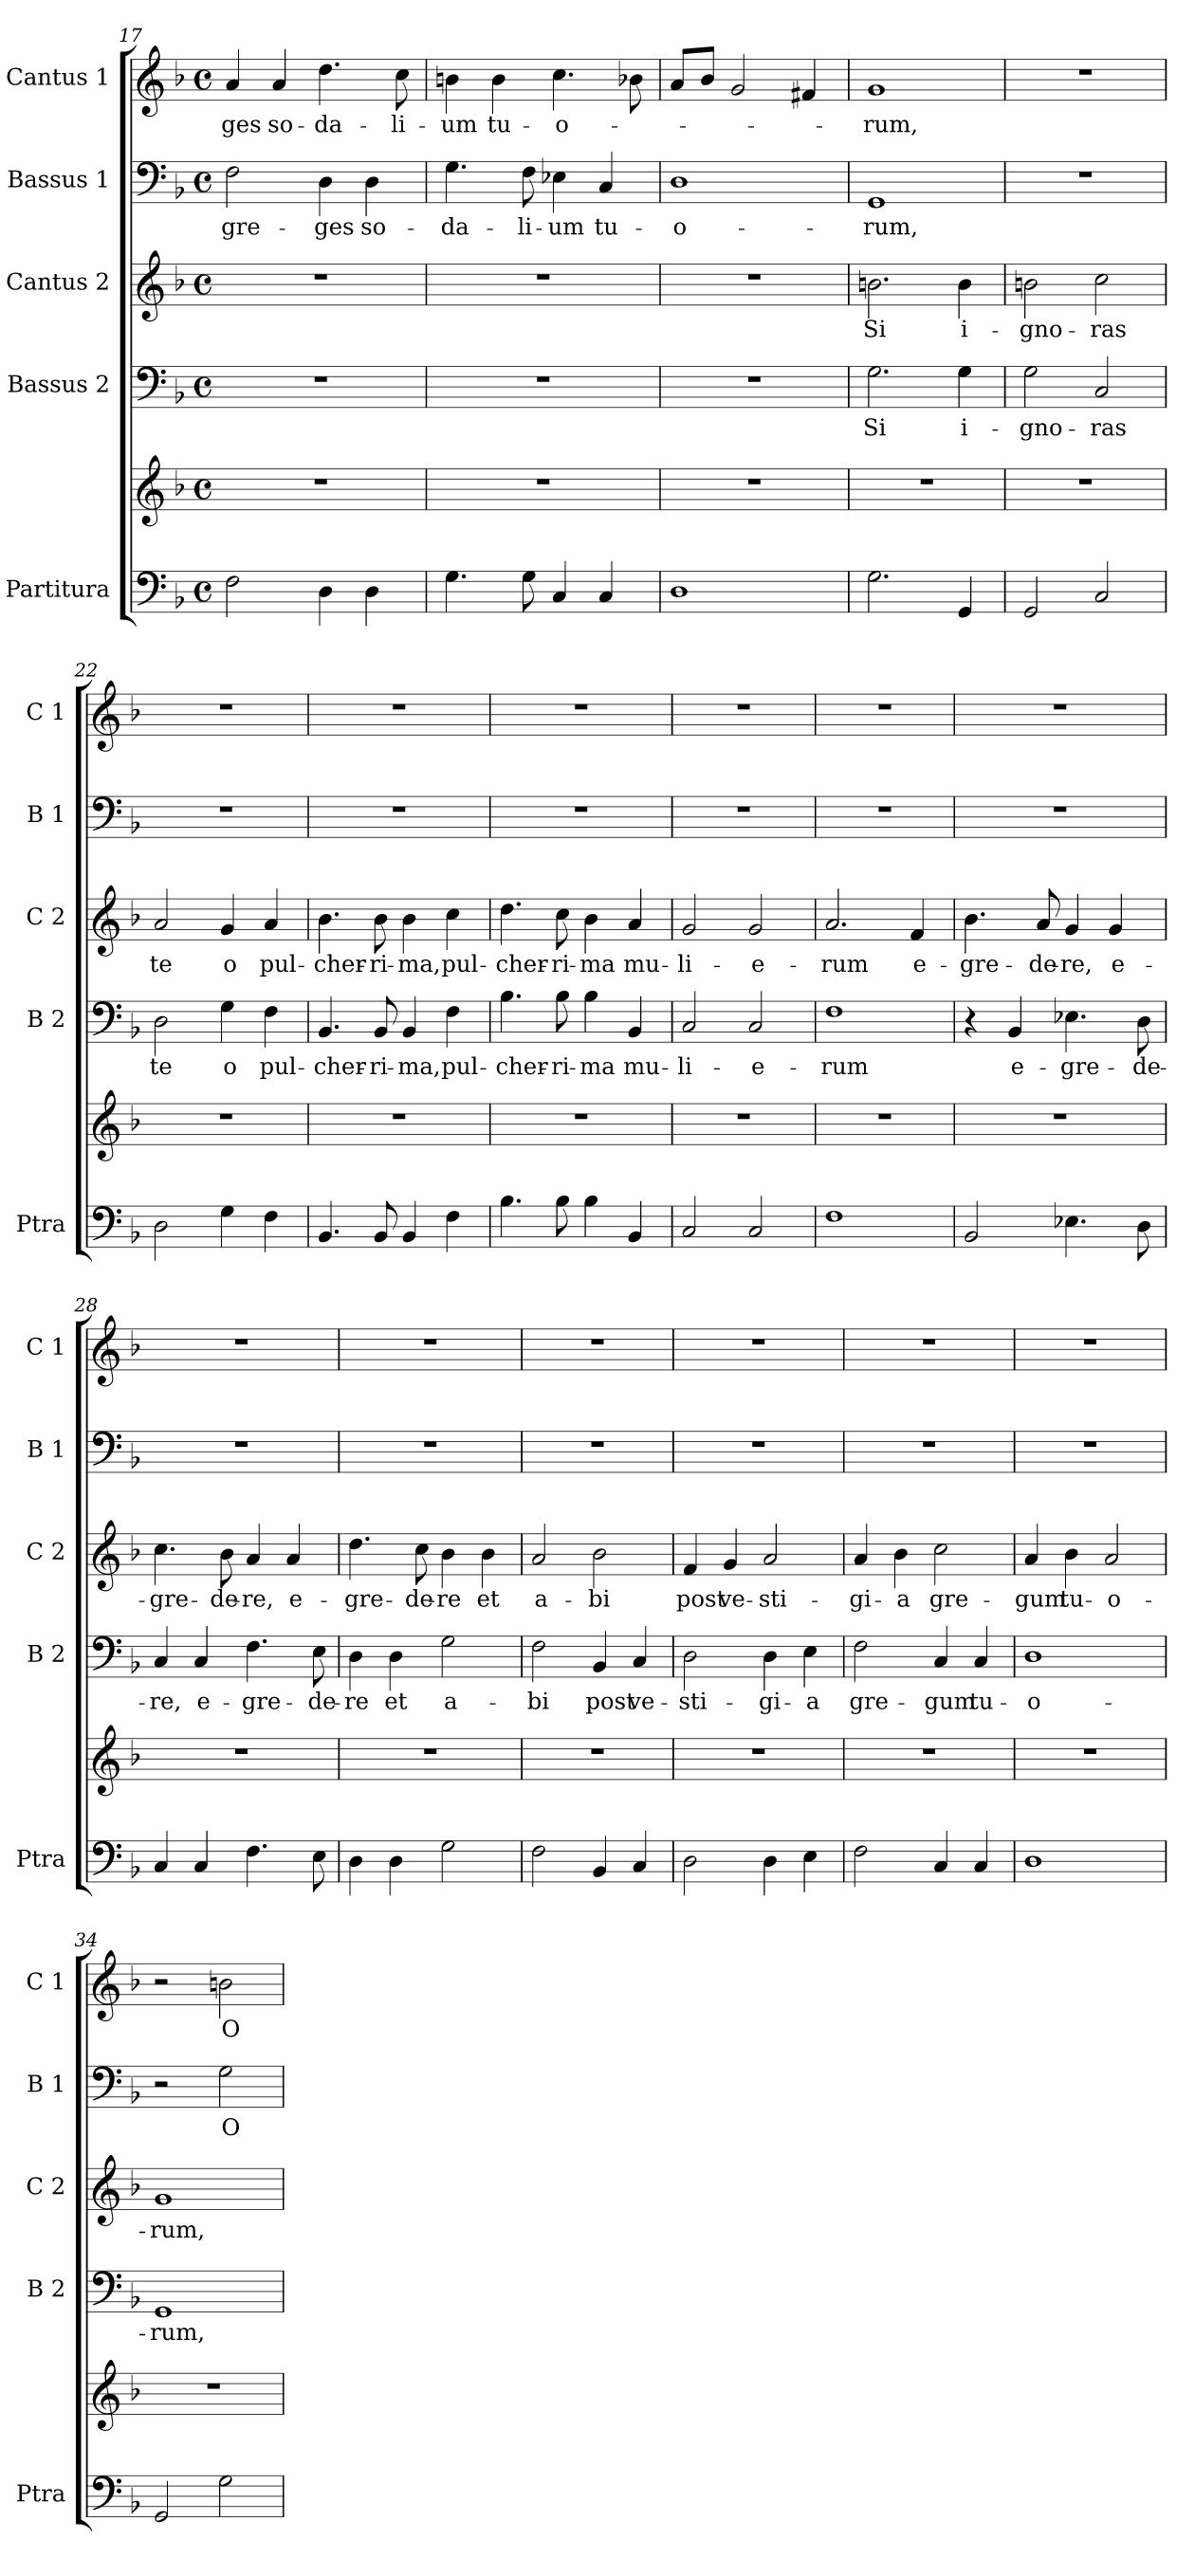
**kern	**kern	**kern	**text	**kern	**text	**kern	**text	**kern	**text
*part5	*part5	*part4	*part4	*part3	*part3	*part2	*part2	*part1	*part1
*staff6	*staff5	*staff4	*staff4	*staff3	*staff3	*staff2	*staff2	*staff1	*staff1
*I"Partitura	*	*I"Bassus 2	*	*I"Cantus 2	*	*I"Bassus 1	*	*I"Cantus 1	*
*I'Ptra	*	*I'B 2	*	*I'C 2	*	*I'B 1	*	*I'C 1	*
*clefF4	*clefG2	*clefF4	*	*clefG2	*	*clefF4	*	*clefG2	*
*k[b-]	*k[b-]	*k[b-]	*	*k[b-]	*	*k[b-]	*	*k[b-]	*
*F:	*F:	*F:	*	*F:	*	*F:	*	*F:	*
*M4/4	*M4/4	*M4/4	*	*M4/4	*	*M4/4	*	*M4/4	*
*met(c)	*met(c)	*met(c)	*	*met(c)	*	*met(c)	*	*met(c)	*
=17	=17	=17	=17	=17	=17	=17	=17	=17	=17
!	!	!	!	!	!	!	!LO:LY:b	!	!LO:LY:b
2F\	1r	1r	.	1r	.	2F\	gre-	4a/	-ges
!	!	!	!	!	!	!	!	!	!LO:LY:b
.	.	.	.	.	.	.	.	4a/	so-
!	!	!	!	!	!	!	!LO:LY:b	!	!LO:LY:b
4D\	.	.	.	.	.	4D\	-ges	4.dd\	-da-
!	!	!	!	!	!	!	!LO:LY:b	!	!
4D\	.	.	.	.	.	4D\	so-	.	.
!	!	!	!	!	!	!	!	!	!LO:LY:b
.	.	.	.	.	.	.	.	8cc\	-li-
!!LO:PB:g=z
=18	=18	=18	=18	=18	=18	=18	=18	=18	=18
!	!	!	!	!	!	!	!LO:LY:b	!	!LO:LY:b
4.G\	1r	1r	.	1r	.	4.G\	-da-	4bn\	-um
!	!	!	!	!	!	!	!	!	!LO:LY:b
.	.	.	.	.	.	.	.	4b\	tu-
!	!	!	!	!	!	!	!LO:LY:b	!	!
8G\	.	.	.	.	.	8F\	-li-	.	.
!	!	!	!	!	!	!	!LO:LY:b	!	!LO:LY:b
4C/	.	.	.	.	.	4E-X\	-um	4.cc\	-o-
!	!	!	!	!	!	!	!LO:LY:b	!	!
4C/	.	.	.	.	.	4C/	tu-	.	.
.	.	.	.	.	.	.	.	8b-X\	.
=19	=19	=19	=19	=19	=19	=19	=19	=19	=19
!	!	!	!	!	!	!	!LO:LY:b	!	!
1D	1r	1r	.	1r	.	1D	-o-	8a/L	.
.	.	.	.	.	.	.	.	8b-/J	.
.	.	.	.	.	.	.	.	2g/	.
.	.	.	.	.	.	.	.	4f#X/	.
=20	=20	=20	=20	=20	=20	=20	=20	=20	=20
!	!	!	!LO:LY:b	!	!LO:LY:b	!	!LO:LY:b	!	!LO:LY:b
2.G\	1r	2.G\	Si	2.bn\	Si	1GG	-rum,	1g	-rum,
!	!	!	!LO:LY:b	!	!LO:LY:b	!	!	!	!
4GG/	.	4G\	i-	4b\	i-	.	.	.	.
=21	=21	=21	=21	=21	=21	=21	=21	=21	=21
!	!	!	!LO:LY:b	!	!LO:LY:b	!	!	!	!
2GG/	1r	2G\	-gno-	2bn\	-gno-	1r	.	1r	.
!	!	!	!LO:LY:b	!	!LO:LY:b	!	!	!	!
2C/	.	2C/	-ras	2cc\	-ras	.	.	.	.
=22	=22	=22	=22	=22	=22	=22	=22	=22	=22
!	!	!	!LO:LY:b	!	!LO:LY:b	!	!	!	!
2D\	1r	2D\	te	2a/	te	1r	.	1r	.
!	!	!	!LO:LY:b	!	!LO:LY:b	!	!	!	!
4G\	.	4G\	o	4g/	o	.	.	.	.
!	!	!	!LO:LY:b	!	!LO:LY:b	!	!	!	!
4F\	.	4F\	pul-	4a/	pul-	.	.	.	.
=23	=23	=23	=23	=23	=23	=23	=23	=23	=23
!	!	!	!LO:LY:b	!	!LO:LY:b	!	!	!	!
4.BB-/	1r	4.BB-/	-cher-	4.b-\	-cher-	1r	.	1r	.
!	!	!	!LO:LY:b	!	!LO:LY:b	!	!	!	!
8BB-/	.	8BB-/	-ri-	8b-\	-ri-	.	.	.	.
!	!	!	!LO:LY:b	!	!LO:LY:b	!	!	!	!
4BB-/	.	4BB-/	-ma,	4b-\	-ma,	.	.	.	.
!	!	!	!LO:LY:b	!	!LO:LY:b	!	!	!	!
4F\	.	4F\	pul-	4cc\	pul-	.	.	.	.
=24	=24	=24	=24	=24	=24	=24	=24	=24	=24
!	!	!	!LO:LY:b	!	!LO:LY:b	!	!	!	!
4.B-\	1r	4.B-\	-cher-	4.dd\	-cher-	1r	.	1r	.
!	!	!	!LO:LY:b	!	!LO:LY:b	!	!	!	!
8B-\	.	8B-\	-ri-	8cc\	-ri-	.	.	.	.
!	!	!	!LO:LY:b	!	!LO:LY:b	!	!	!	!
4B-\	.	4B-\	-ma	4b-\	-ma	.	.	.	.
!	!	!	!LO:LY:b	!	!LO:LY:b	!	!	!	!
4BB-/	.	4BB-/	mu-	4a/	mu-	.	.	.	.
=25	=25	=25	=25	=25	=25	=25	=25	=25	=25
!	!	!	!LO:LY:b	!	!LO:LY:b	!	!	!	!
2C/	1r	2C/	-li-	2g/	-li-	1r	.	1r	.
!	!	!	!LO:LY:b	!	!LO:LY:b	!	!	!	!
2C/	.	2C/	-e-	2g/	-e-	.	.	.	.
=26	=26	=26	=26	=26	=26	=26	=26	=26	=26
!	!	!	!LO:LY:b	!	!LO:LY:b	!	!	!	!
1F	1r	1F	-rum	2.a/	-rum	1r	.	1r	.
!	!	!	!	!	!LO:LY:b	!	!	!	!
.	.	.	.	4f/	e-	.	.	.	.
!!LO:LB:g=z
=27	=27	=27	=27	=27	=27	=27	=27	=27	=27
!	!	!	!	!	!LO:LY:b	!	!	!	!
2BB-/	1r	4r	.	4.b-\	-gre-	1r	.	1r	.
!	!	!	!LO:LY:b	!	!	!	!	!	!
.	.	4BB-/	e-	.	.	.	.	.	.
!	!	!	!	!	!LO:LY:b	!	!	!	!
.	.	.	.	8a/	-de-	.	.	.	.
!	!	!	!LO:LY:b	!	!LO:LY:b	!	!	!	!
4.E-X\	.	4.E-X\	-gre-	4g/	-re,	.	.	.	.
!	!	!	!	!	!LO:LY:b	!	!	!	!
.	.	.	.	4g/	e-	.	.	.	.
!	!	!	!LO:LY:b	!	!	!	!	!	!
8D\	.	8D\	-de-	.	.	.	.	.	.
=28	=28	=28	=28	=28	=28	=28	=28	=28	=28
!	!	!	!LO:LY:b	!	!LO:LY:b	!	!	!	!
4C/	1r	4C/	-re,	4.cc\	-gre-	1r	.	1r	.
!	!	!	!LO:LY:b	!	!	!	!	!	!
4C/	.	4C/	e-	.	.	.	.	.	.
!	!	!	!	!	!LO:LY:b	!	!	!	!
.	.	.	.	8b-\	-de-	.	.	.	.
!	!	!	!LO:LY:b	!	!LO:LY:b	!	!	!	!
4.F\	.	4.F\	-gre-	4a/	-re,	.	.	.	.
!	!	!	!	!	!LO:LY:b	!	!	!	!
.	.	.	.	4a/	e-	.	.	.	.
!	!	!	!LO:LY:b	!	!	!	!	!	!
8E\	.	8E\	-de-	.	.	.	.	.	.
=29	=29	=29	=29	=29	=29	=29	=29	=29	=29
!	!	!	!LO:LY:b	!	!LO:LY:b	!	!	!	!
4D\	1r	4D\	-re	4.dd\	-gre-	1r	.	1r	.
!	!	!	!LO:LY:b	!	!	!	!	!	!
4D\	.	4D\	et	.	.	.	.	.	.
!	!	!	!	!	!LO:LY:b	!	!	!	!
.	.	.	.	8cc\	-de-	.	.	.	.
!	!	!	!LO:LY:b	!	!LO:LY:b	!	!	!	!
2G\	.	2G\	a-	4b-\	-re	.	.	.	.
!	!	!	!	!	!LO:LY:b	!	!	!	!
.	.	.	.	4b-\	et	.	.	.	.
=30	=30	=30	=30	=30	=30	=30	=30	=30	=30
!	!	!	!LO:LY:b	!	!LO:LY:b	!	!	!	!
2F\	1r	2F\	-bi	2a/	a-	1r	.	1r	.
!	!	!	!LO:LY:b	!	!LO:LY:b	!	!	!	!
4BB-/	.	4BB-/	post	2b-\	-bi	.	.	.	.
!	!	!	!LO:LY:b	!	!	!	!	!	!
4C/	.	4C/	ve-	.	.	.	.	.	.
=31	=31	=31	=31	=31	=31	=31	=31	=31	=31
!	!	!	!LO:LY:b	!	!LO:LY:b	!	!	!	!
2D\	1r	2D\	-sti-	4f/	post	1r	.	1r	.
!	!	!	!	!	!LO:LY:b	!	!	!	!
.	.	.	.	4g/	ve-	.	.	.	.
!	!	!	!LO:LY:b	!	!LO:LY:b	!	!	!	!
4D\	.	4D\	-gi-	2a/	-sti-	.	.	.	.
!	!	!	!LO:LY:b	!	!	!	!	!	!
4E\	.	4E\	-a	.	.	.	.	.	.
=32	=32	=32	=32	=32	=32	=32	=32	=32	=32
!	!	!	!LO:LY:b	!	!LO:LY:b	!	!	!	!
2F\	1r	2F\	gre-	4a/	-gi-	1r	.	1r	.
!	!	!	!	!	!LO:LY:b	!	!	!	!
.	.	.	.	4b-\	-a	.	.	.	.
!	!	!	!LO:LY:b	!	!LO:LY:b	!	!	!	!
4C/	.	4C/	-gum	2cc\	gre-	.	.	.	.
!	!	!	!LO:LY:b	!	!	!	!	!	!
4C/	.	4C/	tu-	.	.	.	.	.	.
=33	=33	=33	=33	=33	=33	=33	=33	=33	=33
!	!	!	!LO:LY:b	!	!LO:LY:b	!	!	!	!
1D	1r	1D	-o-	4a/	-gum	1r	.	1r	.
!	!	!	!	!	!LO:LY:b	!	!	!	!
.	.	.	.	4b-\	tu-	.	.	.	.
!	!	!	!	!	!LO:LY:b	!	!	!	!
.	.	.	.	2a/	-o-	.	.	.	.
=34	=34	=34	=34	=34	=34	=34	=34	=34	=34
!	!	!	!LO:LY:b	!	!LO:LY:b	!	!	!	!
2GG/	1r	1GG	-rum,	1g	-rum,	2r	.	2r	.
!	!	!	!	!	!	!	!LO:LY:b	!	!LO:LY:b
2G\	.	.	.	.	.	2G\	O	2bn\	O
=	=	=	=	=	=	=	=	=	=
*-	*-	*-	*-	*-	*-	*-	*-	*-	*-
